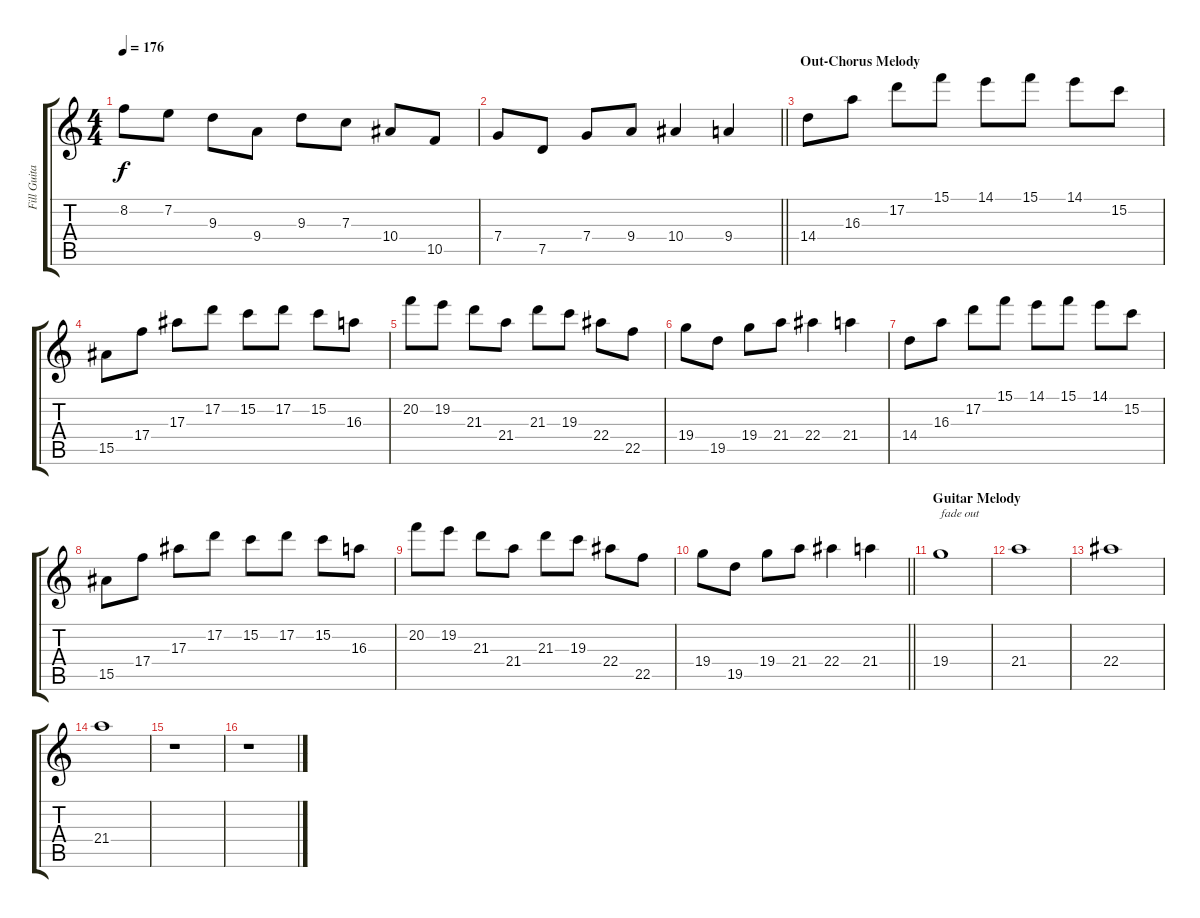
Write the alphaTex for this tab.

\track ("Fill Guitar 2" "Fill Guita") {instrument distortionguitar}
\staff {score tabs}
\tuning (D4 A3 F3 C3 G2 D2) {hide}
\ts (4 4)
\tempo 176
\clef g2
\ks c
8.2.8{dy f} 7.2.8 9.3.8 9.4.8 9.3.8 7.3.8 10.4.8 10.5.8 |
\barLineRight lightlight
7.4.8 7.5.8 7.4.8 9.4.8 10.4.4 9.4.4 |
\section ("" "Out-Chorus Melody")
14.4.8 16.3.8 17.2.8 15.1.8 14.1.8 15.1.8 14.1.8 15.2.8 |
15.5.8 17.4.8 17.3.8 17.2.8 15.2.8 17.2.8 15.2.8 16.3.8 |
20.2.8 19.2.8 21.3.8 21.4.8 21.3.8 19.3.8 22.4.8 22.5.8 |
19.4.8 19.5.8 19.4.8 21.4.8 22.4.4 21.4.4 |
14.4.8 16.3.8 17.2.8 15.1.8 14.1.8 15.1.8 14.1.8 15.2.8 |
15.5.8 17.4.8 17.3.8 17.2.8 15.2.8 17.2.8 15.2.8 16.3.8 |
20.2.8 19.2.8 21.3.8 21.4.8 21.3.8 19.3.8 22.4.8 22.5.8 |
\barLineRight lightlight
19.4.8 19.5.8 19.4.8 21.4.8 22.4.4 21.4.4 |
\section ("" "Guitar Melody")
19.4.1{txt "fade out" volume 6} |
21.4.1 |
22.4.1 |
21.4.1 |
r.1{volume 12} |
r.1
